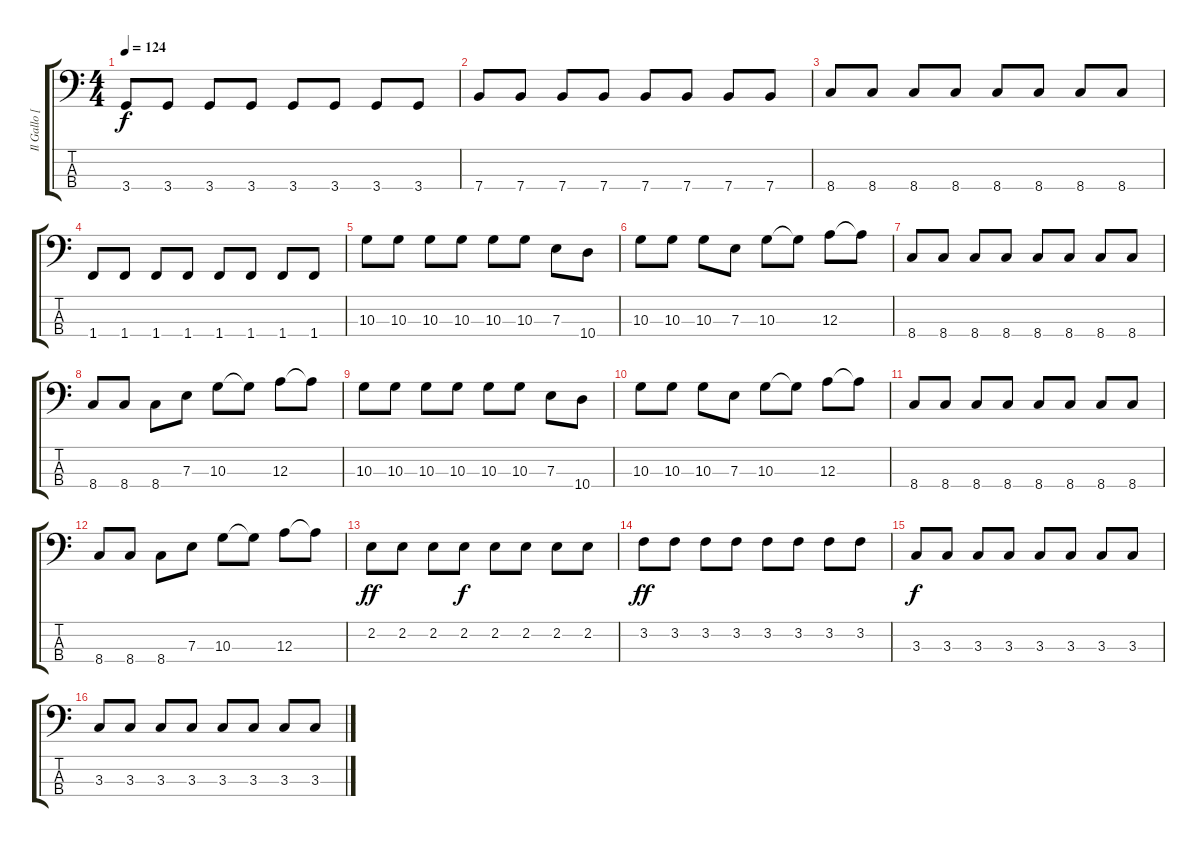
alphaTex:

\track ("Il Gallo [bass]" "Il Gallo [") {instrument electricbassfinger}
\staff {score tabs}
\tuning (G2 D2 A1 E1) {hide}
\ts (4 4)
\tempo 124
\clef f4
\ks c
3.4.8{dy f} 3.4.8 3.4.8 3.4.8 3.4.8 3.4.8 3.4.8 3.4.8 |
7.4.8 7.4.8 7.4.8 7.4.8 7.4.8 7.4.8 7.4.8 7.4.8 |
8.4.8 8.4.8 8.4.8 8.4.8 8.4.8 8.4.8 8.4.8 8.4.8 |
1.4.8 1.4.8 1.4.8 1.4.8 1.4.8 1.4.8 1.4.8 1.4.8 |
10.3.8 10.3.8 10.3.8 10.3.8 10.3.8 10.3.8 7.3.8 10.4.8 |
10.3.8 10.3.8 10.3.8 7.3.8 10.3.8 10.3{t}.8 12.3.8 12.3{t}.8 |
8.4.8 8.4.8 8.4.8 8.4.8 8.4.8 8.4.8 8.4.8 8.4.8 |
8.4.8 8.4.8 8.4.8 7.3.8 10.3.8 10.3{t}.8 12.3.8 12.3{t}.8 |
10.3.8 10.3.8 10.3.8 10.3.8 10.3.8 10.3.8 7.3.8 10.4.8 |
10.3.8 10.3.8 10.3.8 7.3.8 10.3.8 10.3{t}.8 12.3.8 12.3{t}.8 |
8.4.8 8.4.8 8.4.8 8.4.8 8.4.8 8.4.8 8.4.8 8.4.8 |
8.4.8 8.4.8 8.4.8 7.3.8 10.3.8 10.3{t}.8 12.3.8 12.3{t}.8 |
2.2.8{dy ff} 2.2.8 2.2.8 2.2.8{dy f} 2.2.8 2.2.8 2.2.8 2.2.8 |
3.2.8{dy ff} 3.2.8 3.2.8 3.2.8 3.2.8 3.2.8 3.2.8 3.2.8 |
3.3.8{dy f} 3.3.8 3.3.8 3.3.8 3.3.8 3.3.8 3.3.8 3.3.8 |
3.3.8 3.3.8 3.3.8 3.3.8 3.3.8 3.3.8 3.3.8 3.3.8
